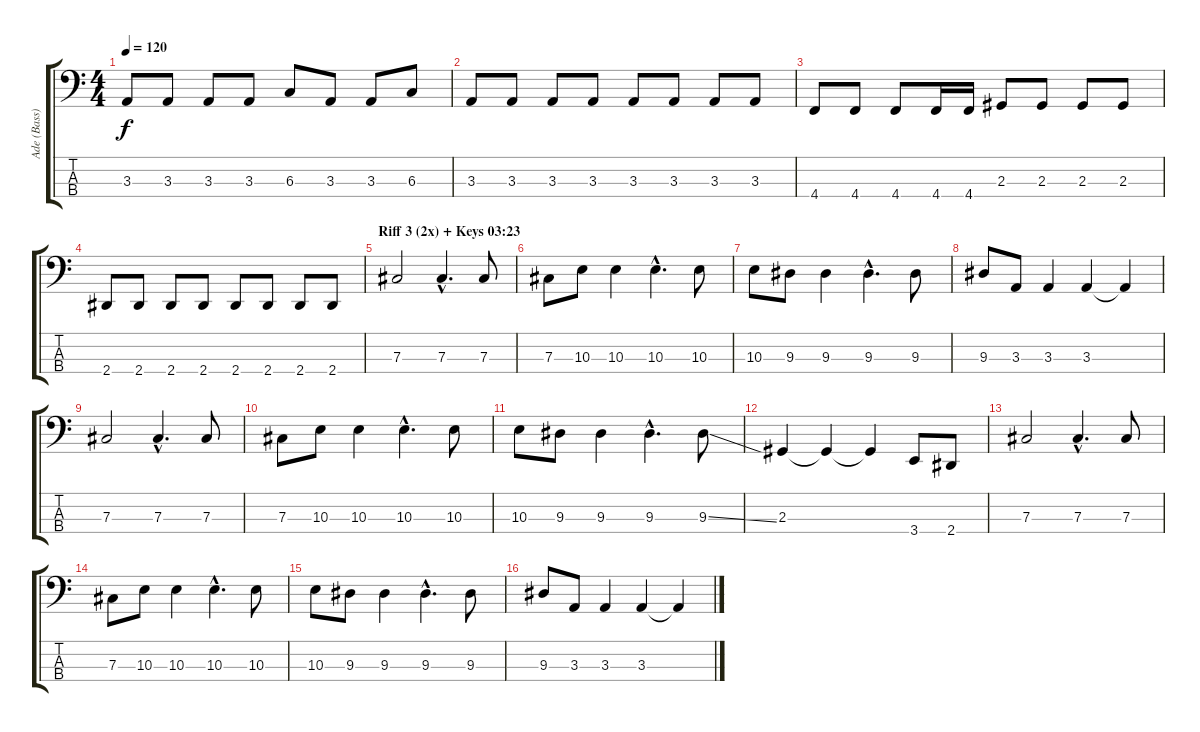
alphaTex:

\track ("Ade (Bass)" "Ade (Bass)") {instrument electricbasspick}
\staff {score tabs}
\tuning (E2 B1 Gb1 Db1) {hide}
\ts (4 4)
\tempo 120
\clef f4
\ks c
3.3.8{dy f} 3.3.8 3.3.8 3.3.8 6.3.8 3.3.8 3.3.8 6.3.8 |
3.3.8 3.3.8 3.3.8 3.3.8 3.3.8 3.3.8 3.3.8 3.3.8 |
4.4.8 4.4.8 4.4.8 4.4.16 4.4.16 2.3.8 2.3.8 2.3.8 2.3.8 |
2.4.8 2.4.8 2.4.8 2.4.8 2.4.8 2.4.8 2.4.8 2.4.8 |
\section ("" "Riff 3 (2x) + Keys 03:23")
7.3.2 7.3{hac}.4{d} 7.3.8 |
7.3.8 10.3.8 10.3.4 10.3{hac}.4{d} 10.3.8 |
10.3.8 9.3.8 9.3.4 9.3{hac}.4{d} 9.3.8 |
9.3.8 3.3.8 3.3.4 3.3.4 3.3{t}.4 |
7.3.2 7.3{hac}.4{d} 7.3.8 |
7.3.8 10.3.8 10.3.4 10.3{hac}.4{d} 10.3.8 |
10.3.8 9.3.8 9.3.4 9.3{hac}.4{d} 9.3{ss}.8 |
2.3.4 2.3{t}.4 2.3{t}.4 3.4.8 2.4.8 |
7.3.2 7.3{hac}.4{d} 7.3.8 |
7.3.8 10.3.8 10.3.4 10.3{hac}.4{d} 10.3.8 |
10.3.8 9.3.8 9.3.4 9.3{hac}.4{d} 9.3.8 |
9.3.8 3.3.8 3.3.4 3.3.4 3.3{t}.4
